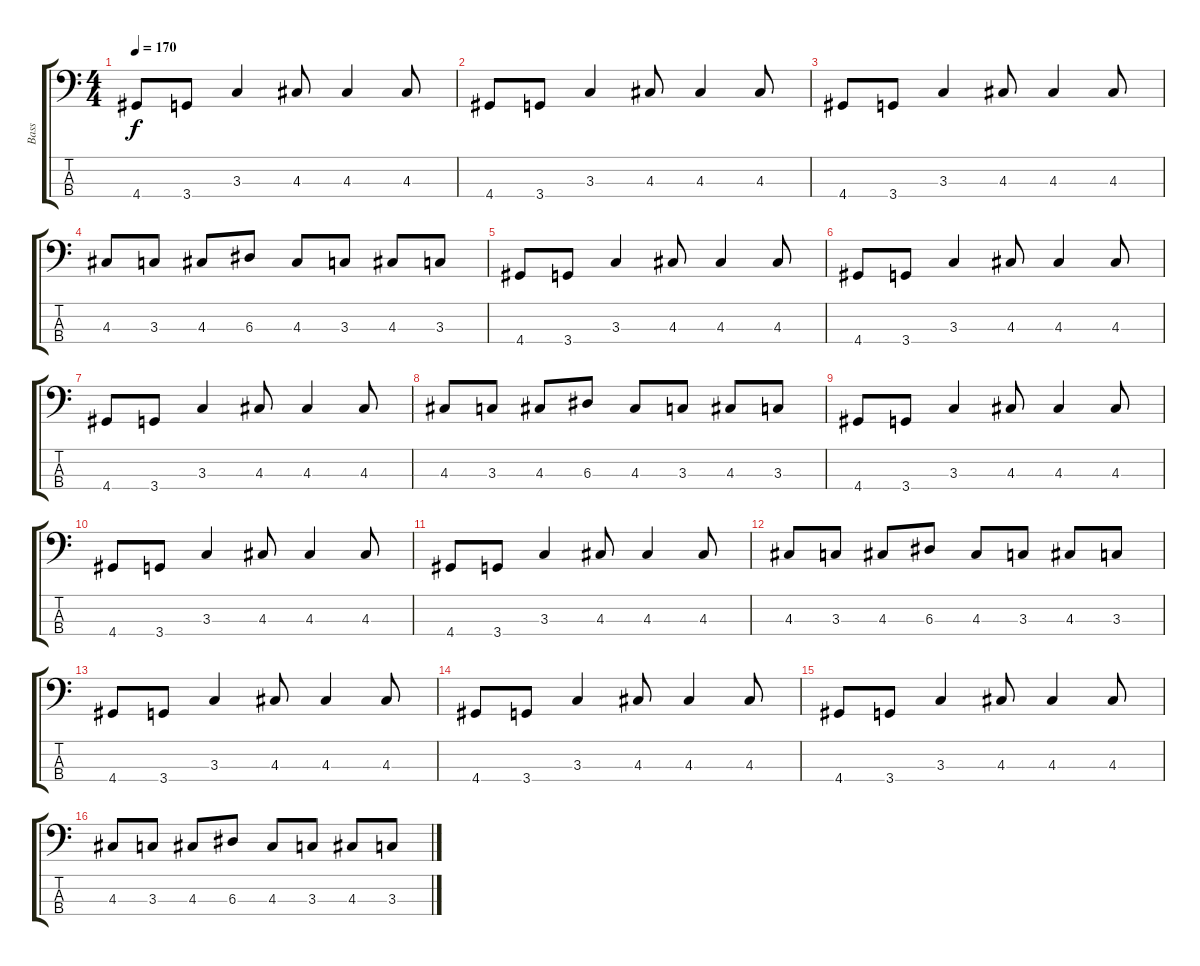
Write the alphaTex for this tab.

\track ("Bass" "Bass") {instrument electricbassfinger}
\staff {score tabs}
\tuning (G2 D2 A1 E1) {hide}
\ts (4 4)
\tempo 170
\clef f4
\ks c
4.4.8{dy f} 3.4.8 3.3.4 4.3.8 4.3.4 4.3.8 |
4.4.8 3.4.8 3.3.4 4.3.8 4.3.4 4.3.8 |
4.4.8 3.4.8 3.3.4 4.3.8 4.3.4 4.3.8 |
4.3.8 3.3.8 4.3.8 6.3.8 4.3.8 3.3.8 4.3.8 3.3.8 |
4.4.8 3.4.8 3.3.4 4.3.8 4.3.4 4.3.8 |
4.4.8 3.4.8 3.3.4 4.3.8 4.3.4 4.3.8 |
4.4.8 3.4.8 3.3.4 4.3.8 4.3.4 4.3.8 |
4.3.8 3.3.8 4.3.8 6.3.8 4.3.8 3.3.8 4.3.8 3.3.8 |
4.4.8 3.4.8 3.3.4 4.3.8 4.3.4 4.3.8 |
4.4.8 3.4.8 3.3.4 4.3.8 4.3.4 4.3.8 |
4.4.8 3.4.8 3.3.4 4.3.8 4.3.4 4.3.8 |
4.3.8 3.3.8 4.3.8 6.3.8 4.3.8 3.3.8 4.3.8 3.3.8 |
4.4.8 3.4.8 3.3.4 4.3.8 4.3.4 4.3.8 |
4.4.8 3.4.8 3.3.4 4.3.8 4.3.4 4.3.8 |
4.4.8 3.4.8 3.3.4 4.3.8 4.3.4 4.3.8 |
4.3.8 3.3.8 4.3.8 6.3.8 4.3.8 3.3.8 4.3.8 3.3.8
